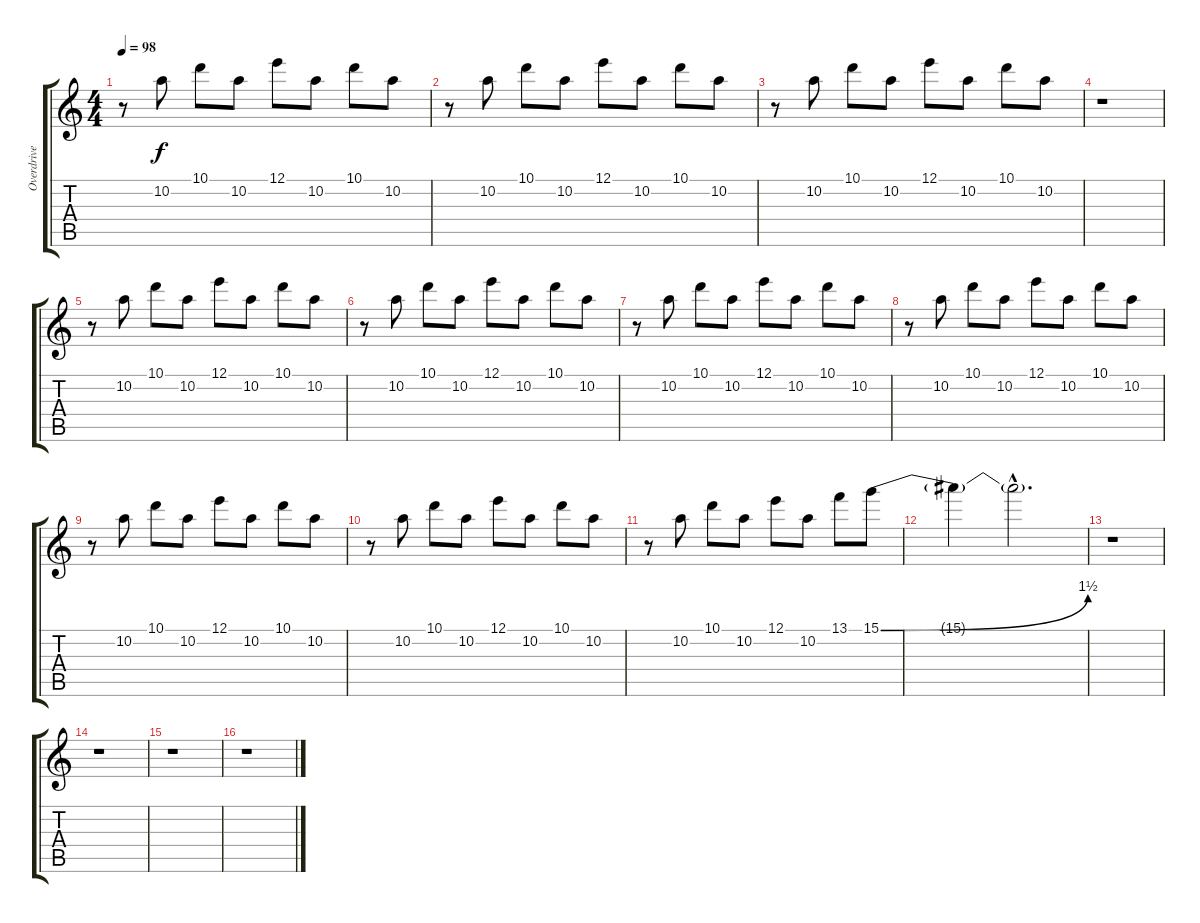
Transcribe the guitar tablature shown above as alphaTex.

\track ("Overdrive guitar" "Overdrive ") {instrument overdrivenguitar}
\staff {score tabs}
\tuning (E4 B3 G3 D3 A2 D2) {hide}
\ts (4 4)
\tempo 98
\clef g2
\ks c
r.8{dy f} 10.2.8 10.1.8 10.2.8 12.1.8 10.2.8 10.1.8 10.2.8 |
r.8 10.2.8 10.1.8 10.2.8 12.1.8 10.2.8 10.1.8 10.2.8 |
r.8 10.2.8 10.1.8 10.2.8 12.1.8 10.2.8 10.1.8 10.2.8 |
r.1 |
r.8 10.2.8 10.1.8 10.2.8 12.1.8 10.2.8 10.1.8 10.2.8 |
r.8 10.2.8 10.1.8 10.2.8 12.1.8 10.2.8 10.1.8 10.2.8 |
r.8 10.2.8 10.1.8 10.2.8 12.1.8 10.2.8 10.1.8 10.2.8 |
r.8 10.2.8 10.1.8 10.2.8 12.1.8 10.2.8 10.1.8 10.2.8 |
r.8 10.2.8 10.1.8 10.2.8 12.1.8 10.2.8 10.1.8 10.2.8 |
r.8 10.2.8 10.1.8 10.2.8 12.1.8 10.2.8 10.1.8 10.2.8 |
r.8 10.2.8 10.1.8 10.2.8 12.1.8 10.2.8 13.1.8 15.1{be (bend 0 0 60 6)}.8 |
15.1{t}.4 15.1{hac t}.2{d} |
r.1 |
r.1 |
r.1 |
r.1
